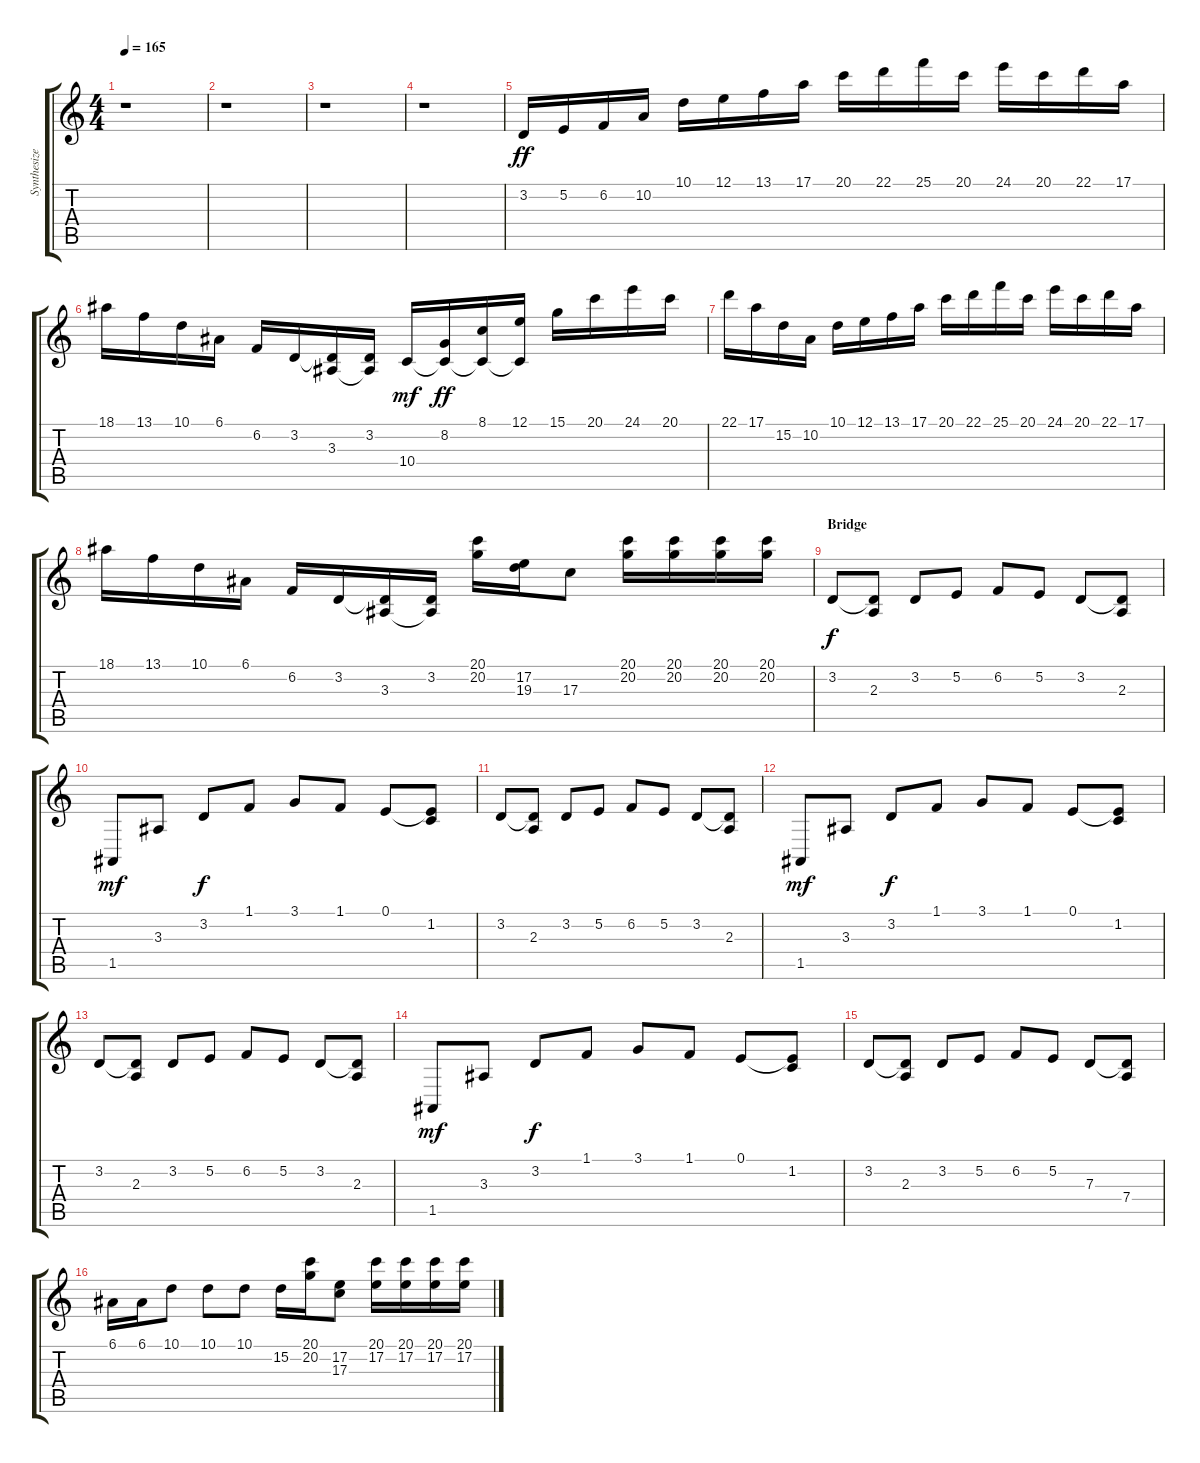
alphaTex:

\track ("Synthesizer" "Synthesize") {instrument pad6metallic}
\staff {score tabs}
\tuning (E4 B3 G3 D3 A2 E2) {hide}
\ts (4 4)
\tempo 165
\clef g2
\ks c
r.1{dy ff} |
r.1 |
r.1 |
r.1 |
3.2.16 5.2.16 6.2.16 10.2.16 10.1.16 12.1.16 13.1.16 17.1.16 20.1.16 22.1.16 25.1.16 20.1.16 24.1.16 20.1.16 22.1.16 17.1.16 |
18.1.16 13.1.16 10.1.16 6.1.16 6.2.16 3.2.16 (3.2{t} 3.3).16 (3.2 3.3{t}).16 10.4.16{dy mf} (8.2 10.4{t}).16{dy ff} (8.1 10.4{t}).16 (12.1 10.4{t}).16 15.1.16 20.1.16 24.1.16 20.1.16 |
22.1.16 17.1.16 15.2.16 10.2.16 10.1.16 12.1.16 13.1.16 17.1.16 20.1.16 22.1.16 25.1.16 20.1.16 24.1.16 20.1.16 22.1.16 17.1.16 |
18.1.16 13.1.16 10.1.16 6.1.16 6.2.16 3.2.16 (3.2{t} 3.3).16 (3.2 3.3{t}).16 (20.1 20.2).16 (17.2 19.3).16 17.3.8 (20.1 20.2).16 (20.1 20.2).16 (20.1 20.2).16 (20.1 20.2).16 |
\section ("" "Bridge")
3.2.8{dy f} (3.2{t} 2.3).8 3.2.8 5.2.8 6.2.8 5.2.8 3.2.8 (3.2{t} 2.3).8 |
1.5.8{dy mf} 3.3.8 3.2.8{dy f} 1.1.8 3.1.8 1.1.8 0.1.8 (0.1{t} 1.2).8 |
3.2.8 (3.2{t} 2.3).8 3.2.8 5.2.8 6.2.8 5.2.8 3.2.8 (3.2{t} 2.3).8 |
1.5.8{dy mf} 3.3.8 3.2.8{dy f} 1.1.8 3.1.8 1.1.8 0.1.8 (0.1{t} 1.2).8 |
3.2.8 (3.2{t} 2.3).8 3.2.8 5.2.8 6.2.8 5.2.8 3.2.8 (3.2{t} 2.3).8 |
1.5.8{dy mf} 3.3.8 3.2.8{dy f} 1.1.8 3.1.8 1.1.8 0.1.8 (0.1{t} 1.2).8 |
3.2.8 (3.2{t} 2.3).8 3.2.8 5.2.8 6.2.8 5.2.8 7.3.8 (7.3{t} 7.4).8 |
6.1.16 6.1.16 10.1.8 10.1.8 10.1.8 15.2.16 (20.1 20.2).16 (17.2 17.3).8 (20.1 17.2).16 (20.1 17.2).16 (20.1 17.2).16 (20.1 17.2).16
